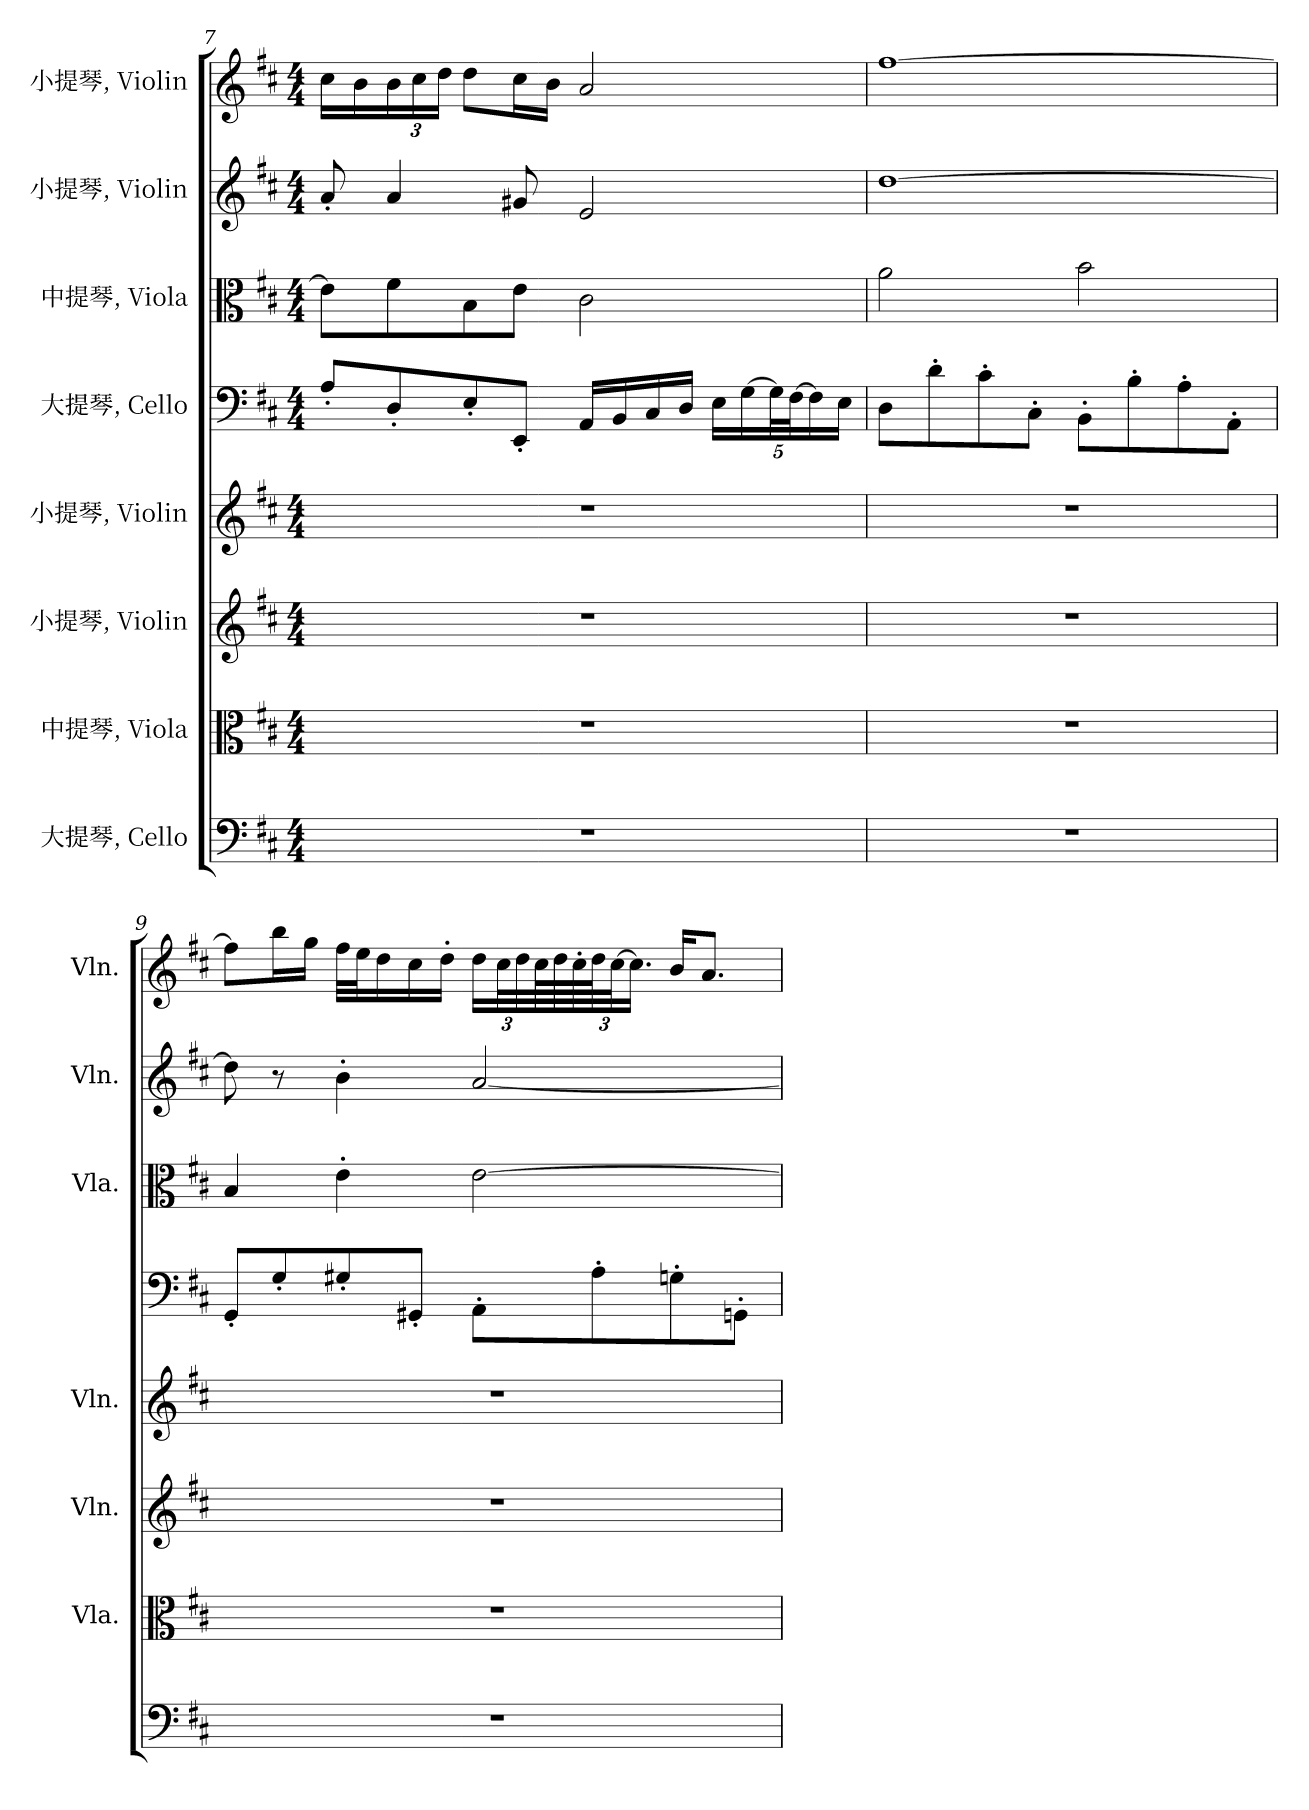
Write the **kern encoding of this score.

**kern	**kern	**kern	**kern	**kern	**kern	**kern	**kern
*part8	*part7	*part6	*part5	*part4	*part3	*part2	*part1
*staff8	*staff7	*staff6	*staff5	*staff4	*staff3	*staff2	*staff1
*I"大提琴, Cello	*I"中提琴, Viola	*I"小提琴, Violin	*I"小提琴, Violin	*I"大提琴, Cello	*I"中提琴, Viola	*I"小提琴, Violin	*I"小提琴, Violin
*	*I'Vla.	*I'Vln.	*I'Vln.	*	*I'Vla.	*I'Vln.	*I'Vln.
*clefF4	*clefC3	*clefG2	*clefG2	*clefF4	*clefC3	*clefG2	*clefG2
*k[f#c#]	*k[f#c#]	*k[f#c#]	*k[f#c#]	*k[f#c#]	*k[f#c#]	*k[f#c#]	*k[f#c#]
*M4/4	*M4/4	*M4/4	*M4/4	*M4/4	*M4/4	*M4/4	*M4/4
*MM34	*MM34	*MM34	*MM34	*MM34	*MM34	*MM34	*MM34
=7	=7	=7	=7	=7	=7	=7	=7
1r	1r	1r	1r	8A'/L	8e\L]	8a'/	16cc#\LL
.	.	.	.	.	.	.	16b\
*	*	*	*	*	*	*	*Xbrackettup
.	.	.	.	8D'/	8f#\	4a/	24b\
.	.	.	.	.	.	.	24cc#\
.	.	.	.	.	.	.	24dd\JJ
.	.	.	.	8E'/	8B\	.	8dd\L
.	.	.	.	8EE'/J	8e\J	8g#X/	16cc#\L
.	.	.	.	.	.	.	16b\JJ
.	.	.	.	16AA/LL	2c#\	2e/	2a/
.	.	.	.	16BB/	.	.	.
.	.	.	.	16C#/	.	.	.
.	.	.	.	16D/JJ	.	.	.
*	*	*	*	*Xbrackettup	*	*	*
.	.	.	.	20E\LL	.	.	.
.	.	.	.	[20G\	.	.	.
.	.	.	.	40G\L]	.	.	.
.	.	.	.	[40F#\J	.	.	.
.	.	.	.	20F#\]	.	.	.
.	.	.	.	20E\JJ	.	.	.
=8	=8	=8	=8	=8	=8	=8	=8
*	*	*	*	*	*	*	*MM34
1r	1r	1r	1r	8D\L	2a\	[1dd	[1ff#
.	.	.	.	8d'\	.	.	.
.	.	.	.	8c#'\	.	.	.
.	.	.	.	8C#'\J	.	.	.
.	.	.	.	8BB'\L	2b\	.	.
.	.	.	.	8B'\	.	.	.
.	.	.	.	8A'\	.	.	.
.	.	.	.	8AA'\J	.	.	.
!!LO:PB:g=z
=9	=9	=9	=9	=9	=9	=9	=9
1r	1r	1r	1r	8GG'/L	4B/	8dd\]	8ff#\L]
.	.	.	.	8G'/	.	8r	16bb\L
.	.	.	.	.	.	.	16gg\JJ
.	.	.	.	8G#X'/	4e'\	4b'\	32ff#\LLL
.	.	.	.	.	.	.	32ee\J
.	.	.	.	.	.	.	16dd\
.	.	.	.	8GG#X'/J	.	.	16cc#\
.	.	.	.	.	.	.	16dd'\JJ
.	.	.	.	8AA'\L	[2e\	[2a/	24dd\LL
.	.	.	.	.	.	.	48cc#\L
.	.	.	.	.	.	.	48dd\
.	.	.	.	.	.	.	96cc#\L
.	.	.	.	.	.	.	64dd\
.	.	.	.	.	.	.	64cc#'\
.	.	.	.	8A'\	.	.	96dd\J
.	.	.	.	.	.	.	[48cc#\J
.	.	.	.	.	.	.	16.cc#\JJ]
.	.	.	.	8Gn'\	.	.	16b/KL
.	.	.	.	.	.	.	8.a/J
.	.	.	.	8GGn'\J	.	.	.
=	=	=	=	=	=	=	=
*-	*-	*-	*-	*-	*-	*-	*-
